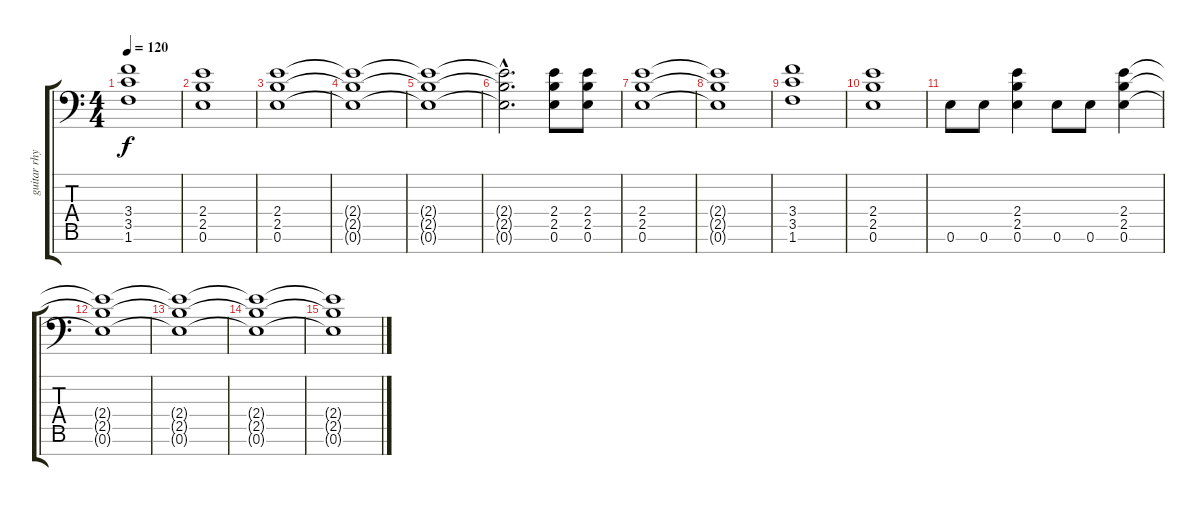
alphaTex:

\track ("guitar rhym" "guitar rhy") {instrument distortionguitar}
\staff {score tabs}
\tuning (E4 B3 G3 D3 A2 E2 A1) {hide}
\ts (4 4)
\tempo 120
\clef f4
\ks c
(3.4 3.5 1.6).1{dy f} |
(2.4 2.5 0.6).1 |
(2.4 2.5 0.6).1 |
(2.4{t} 2.5{t} 0.6{t}).1 |
(2.4{t} 2.5{t} 0.6{t}).1 |
(2.4{hac t} 2.5{hac t} 0.6{hac t}).2{d} (2.4 2.5 0.6).8 (2.4 2.5 0.6).8 |
(2.4 2.5 0.6).1 |
(2.4{t} 2.5{t} 0.6{t}).1 |
(3.4 3.5 1.6).1 |
(2.4 2.5 0.6).1 |
0.6.8 0.6.8 (2.4 2.5 0.6).4 0.6.8 0.6.8 (2.4 2.5 0.6).4 |
(2.4{t} 2.5{t} 0.6{t}).1 |
(2.4{t} 2.5{t} 0.6{t}).1{volume 0} |
(2.4{t} 2.5{t} 0.6{t}).1 |
(2.4{t} 2.5{t} 0.6{t}).1
